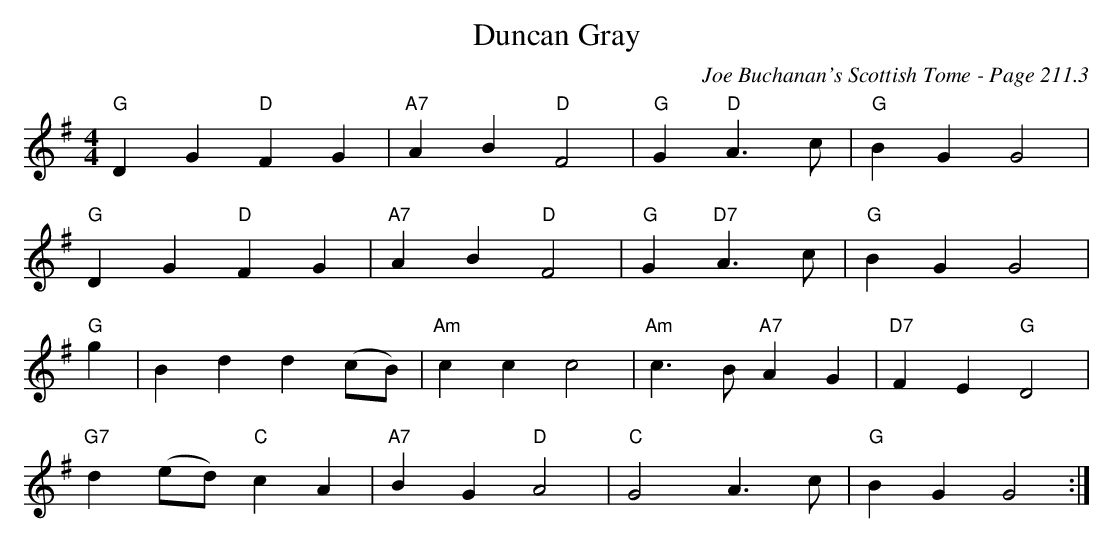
X:1
T:Duncan Gray
C:Joe Buchanan's Scottish Tome - Page 211.3
L:1/4
M:4/4
K:G
"G"D G "D"F G | "A7"A B "D"F2 | "G"G "D"A> c | "G"B G G2 |
"G"D G "D"F G | "A7"A B "D"F2 | "G"G "D7"A> c | "G"B G G2 |
"G"g | B d d (c/B/) | "Am"c c c2 | "Am"c> B "A7"A G | "D7"F E"G"D2 |
"G7"d (e/d/) "C"c A | "A7"B G "D"A2 | "C"G2 A> c | "G"B G G2 :|
